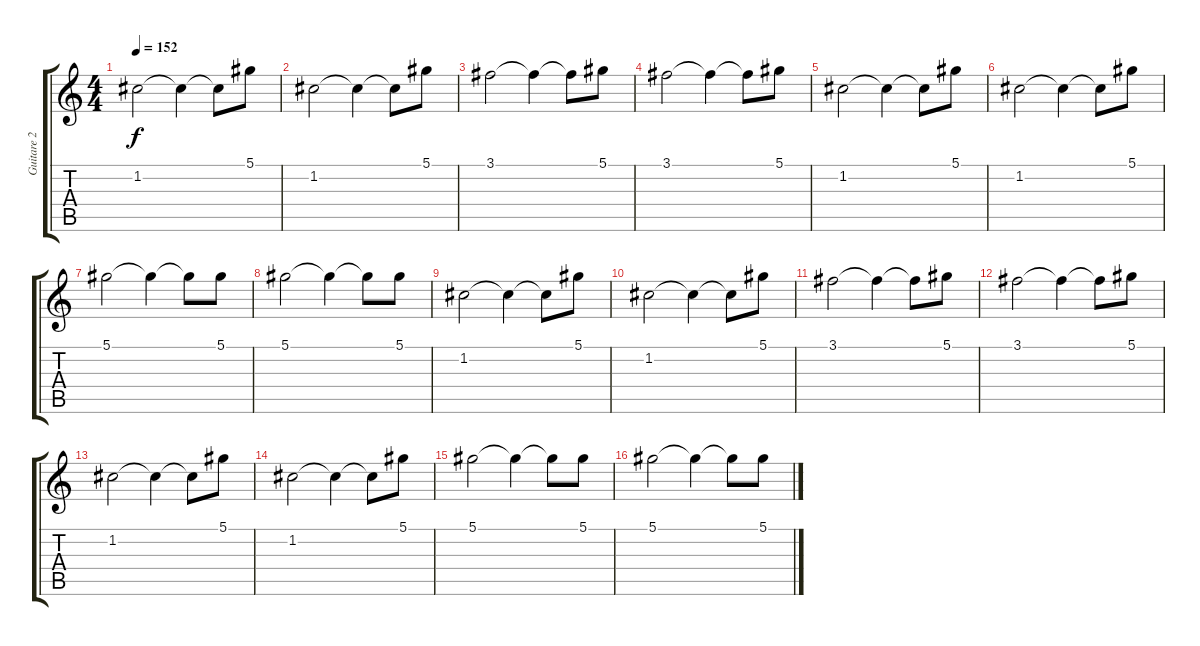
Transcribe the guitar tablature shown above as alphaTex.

\track ("Guitare 2" "Guitare 2") {instrument overdrivenguitar}
\staff {score tabs}
\tuning (Eb4 C4 G3 C3 G2 C2) {hide}
\ts (4 4)
\tempo 152
\clef g2
\ks c
1.2.2{dy f volume 14} 1.2{t}.4 1.2{t}.8 5.1.8 |
1.2.2 1.2{t}.4 1.2{t}.8 5.1.8 |
3.1.2 3.1{t}.4 3.1{t}.8 5.1.8 |
3.1.2 3.1{t}.4 3.1{t}.8 5.1.8 |
1.2.2 1.2{t}.4 1.2{t}.8 5.1.8 |
1.2.2 1.2{t}.4 1.2{t}.8 5.1.8 |
5.1.2 5.1{t}.4 5.1{t}.8 5.1.8 |
5.1.2 5.1{t}.4 5.1{t}.8 5.1.8 |
1.2.2{volume 14} 1.2{t}.4 1.2{t}.8 5.1.8 |
1.2.2 1.2{t}.4 1.2{t}.8 5.1.8 |
3.1.2 3.1{t}.4 3.1{t}.8 5.1.8 |
3.1.2 3.1{t}.4 3.1{t}.8 5.1.8 |
1.2.2 1.2{t}.4 1.2{t}.8 5.1.8 |
1.2.2 1.2{t}.4 1.2{t}.8 5.1.8 |
5.1.2 5.1{t}.4 5.1{t}.8 5.1.8 |
5.1.2 5.1{t}.4 5.1{t}.8 5.1.8
